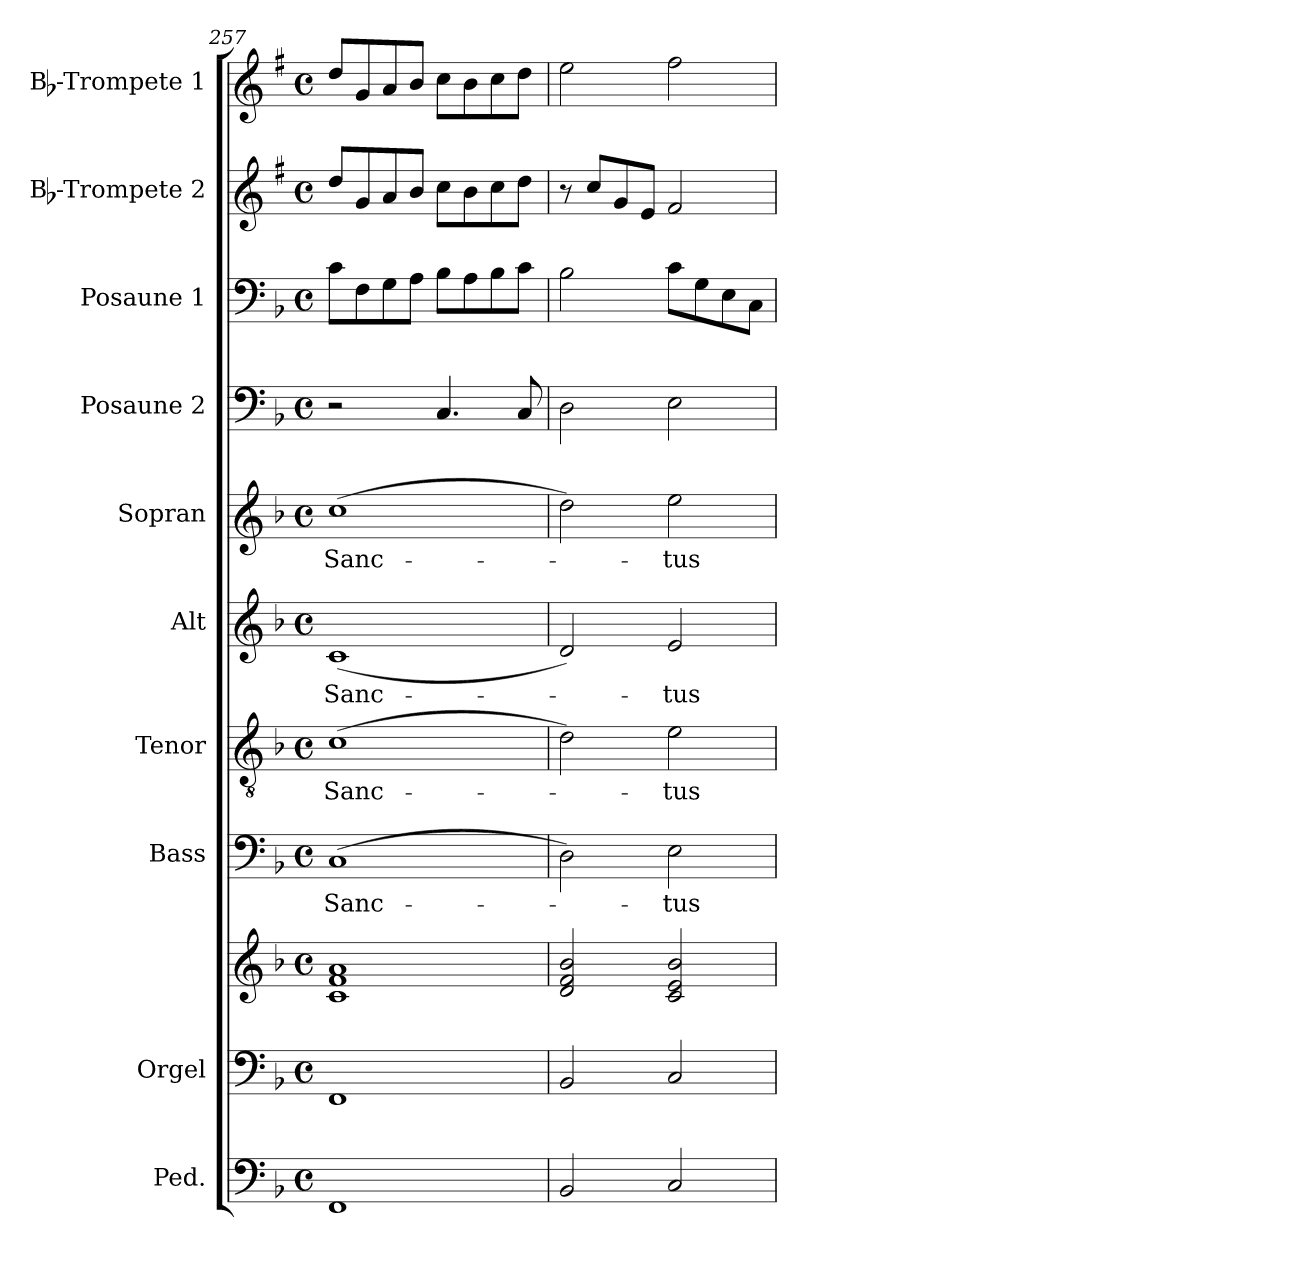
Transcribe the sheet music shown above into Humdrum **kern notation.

**kern	**kern	**kern	**kern	**text	**kern	**text	**kern	**text	**kern	**text	**kern	**kern	**kern	**kern
*part10	*part9	*part9	*part8	*part8	*part7	*part7	*part6	*part6	*part5	*part5	*part4	*part3	*part2	*part1
*staff11	*staff10	*staff9	*staff8	*staff8	*staff7	*staff7	*staff6	*staff6	*staff5	*staff5	*staff4	*staff3	*staff2	*staff1
*I"Ped.	*I"Orgel	*	*I"Bass	*	*I"Tenor	*	*I"Alt	*	*I"Sopran	*	*I"Posaune 2	*I"Posaune 1	*I"Bb-Trompete 2	*I"Bb-Trompete 1
*	*I'Org.	*	*I'B.	*	*I'T.	*	*I'A.	*	*I'S.	*	*I'Pos. 2	*I'Pos. 1	*I'Bb Trp. 2	*I'Bb Trp. 1
*clefF4	*clefF4	*clefG2	*clefF4	*	*clefGv2	*	*clefG2	*	*clefG2	*	*clefF4	*clefF4	*clefG2	*clefG2
*ITrd7c12	*	*	*	*	*	*	*	*	*	*	*	*	*ITrd1c2	*ITrd1c2
*k[b-]	*k[b-]	*k[b-]	*k[b-]	*	*k[b-]	*	*k[b-]	*	*k[b-]	*	*k[b-]	*k[b-]	*k[b-]	*k[b-]
*F:	*F:	*F:	*F:	*	*F:	*	*F:	*	*F:	*	*F:	*F:	*F:	*F:
*M4/4	*M4/4	*M4/4	*M4/4	*	*M4/4	*	*M4/4	*	*M4/4	*	*M4/4	*M4/4	*M4/4	*M4/4
*met(c)	*met(c)	*met(c)	*met(c)	*	*met(c)	*	*met(c)	*	*met(c)	*	*met(c)	*met(c)	*met(c)	*met(c)
=257	=257	=257	=257	=257	=257	=257	=257	=257	=257	=257	=257	=257	=257	=257
!	!	!	!	!LO:LY:b	!	!LO:LY:b	!	!LO:LY:b	!	!LO:LY:b	!	!	!	!
1FFF	1FF	1c 1f 1a	(>1C	Sanc-	(>1c	Sanc-	(<1c	Sanc-	(>1cc	Sanc-	2r	8c\L	8cc/L	8cc/L
.	.	.	.	.	.	.	.	.	.	.	.	8F\	8f/	8f/
.	.	.	.	.	.	.	.	.	.	.	.	8G\	8g/	8g/
.	.	.	.	.	.	.	.	.	.	.	.	8A\J	8a/J	8a/J
.	.	.	.	.	.	.	.	.	.	.	4.C/	8B-\L	8b-\L	8b-\L
.	.	.	.	.	.	.	.	.	.	.	.	8A\	8a\	8a\
.	.	.	.	.	.	.	.	.	.	.	.	8B-\	8b-\	8b-\
.	.	.	.	.	.	.	.	.	.	.	8C/	8c\J	8cc\J	8cc\J
=258	=258	=258	=258	=258	=258	=258	=258	=258	=258	=258	=258	=258	=258	=258
2BBB-/	2BB-/	2d/ 2f/ 2b-/	2D\)	.	2d\)	.	2d/)	.	2dd\)	.	2D\	2B-\	8r	2dd\
.	.	.	.	.	.	.	.	.	.	.	.	.	8b-/L	.
.	.	.	.	.	.	.	.	.	.	.	.	.	8f/	.
.	.	.	.	.	.	.	.	.	.	.	.	.	8d/J	.
!	!	!	!	!LO:LY:b	!	!LO:LY:b	!	!LO:LY:b	!	!LO:LY:b	!	!	!	!
2CC/	2C/	2c/ 2e/ 2b-/	2E\	-tus	2e\	-tus	2e/	-tus	2ee\	-tus	2E\	8c\L	2e/	2ee\
.	.	.	.	.	.	.	.	.	.	.	.	8G\	.	.
.	.	.	.	.	.	.	.	.	.	.	.	8E\	.	.
.	.	.	.	.	.	.	.	.	.	.	.	8C\J	.	.
=	=	=	=	=	=	=	=	=	=	=	=	=	=	=
*-	*-	*-	*-	*-	*-	*-	*-	*-	*-	*-	*-	*-	*-	*-
